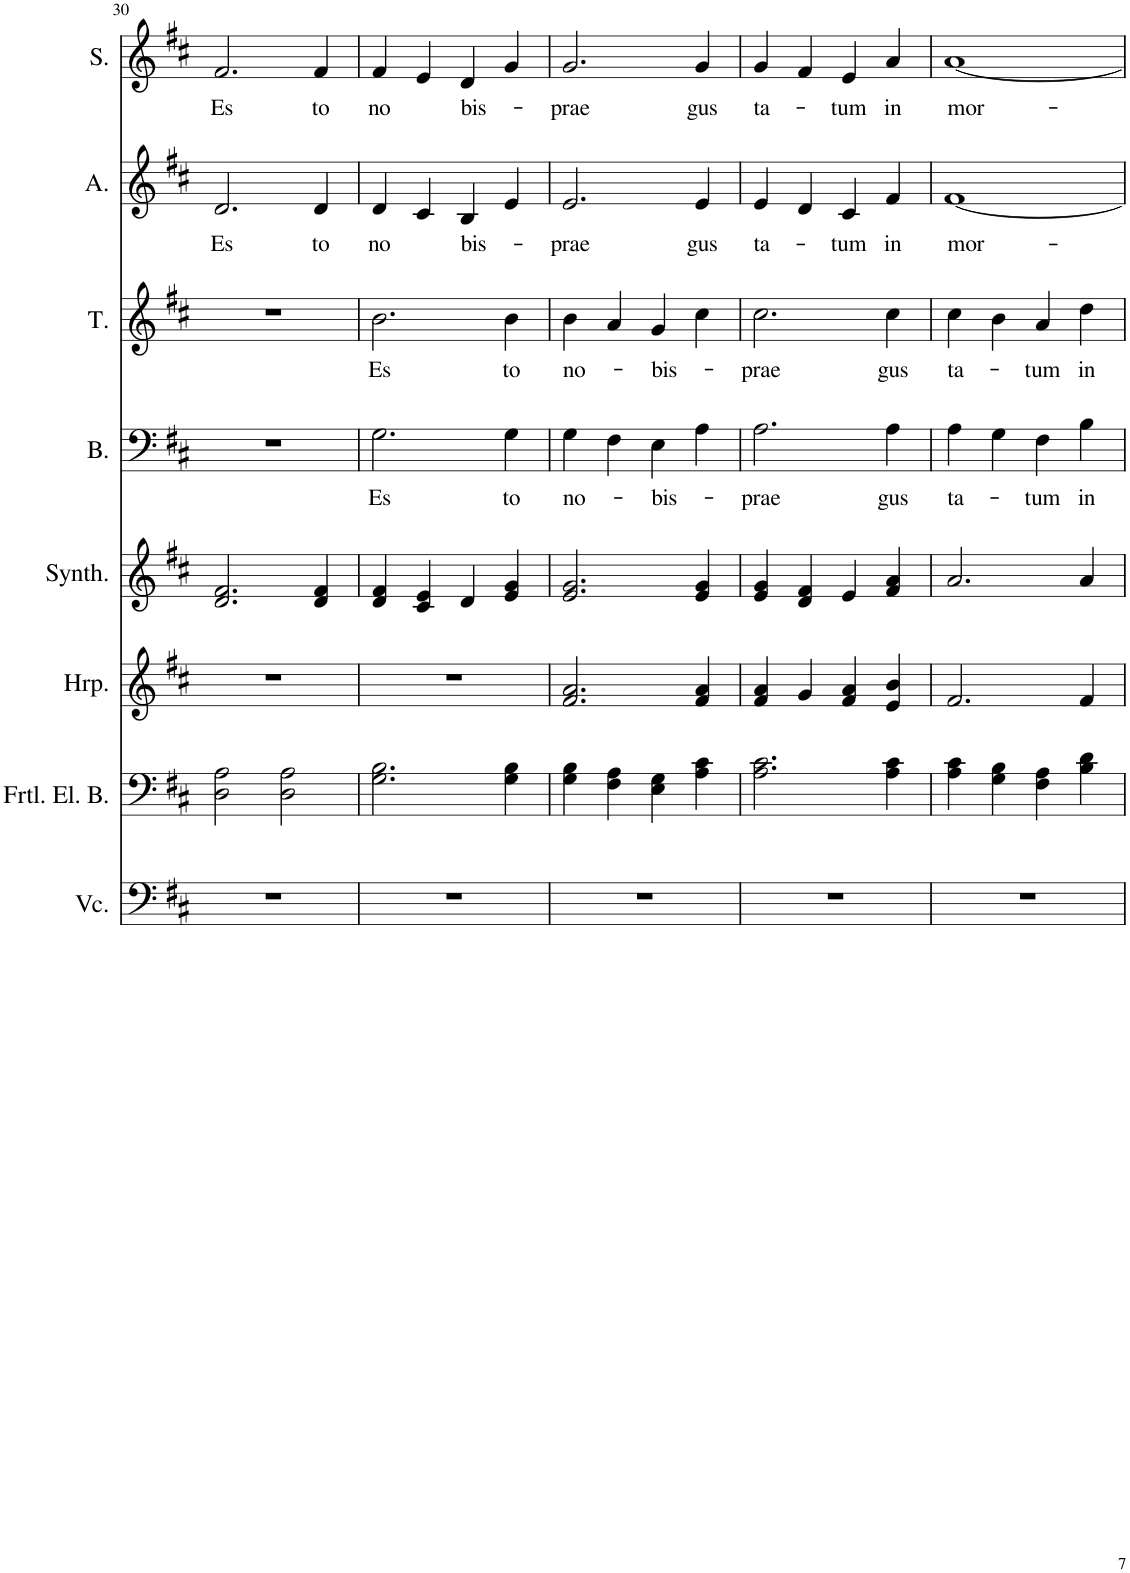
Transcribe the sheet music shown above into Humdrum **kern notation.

**kern	**kern	**kern	**kern	**kern	**text	**kern	**text	**kern	**text	**kern	**text
*part8	*part7	*part6	*part5	*part4	*part4	*part3	*part3	*part2	*part2	*part1	*part1
*staff8	*staff7	*staff6	*staff5	*staff4	*staff4	*staff3	*staff3	*staff2	*staff2	*staff1	*staff1
*I"Violoncello	*I"Fretless Electric Bass	*I"Harp	*I"String Synthesizer	*I"Bass	*	*I"Tenor	*	*I"Alto	*	*I"Soprano	*
*I'Vc.	*I'Frtl. El. B.	*I'Hrp.	*I'Synth.	*I'B.	*	*I'T.	*	*I'A.	*	*I'S.	*
!!LO:PB:g=z
*clefF4	*clefF4	*clefG2	*clefG2	*clefF4	*	*clefG2	*	*clefG2	*	*clefG2	*
*k[f#c#]	*k[f#c#]	*k[f#c#]	*k[f#c#]	*k[f#c#]	*	*k[f#c#]	*	*k[f#c#]	*	*k[f#c#]	*
*M4/4	*M4/4	*M4/4	*M4/4	*M4/4	*	*M4/4	*	*M4/4	*	*M4/4	*
=30	=30	=30	=30	=30	=30	=30	=30	=30	=30	=30	=30
!	!	!	!	!	!	!	!	!	!LO:LY:b	!	!LO:LY:b
1r	2D\ 2A\	1r	2.d/ 2.f#/	1r	.	1r	.	2.d/	Es	2.f#/	Es
.	2D\ 2A\	.	.	.	.	.	.	.	.	.	.
!	!	!	!	!	!	!	!	!	!LO:LY:b	!	!LO:LY:b
.	.	.	4d/ 4f#/	.	.	.	.	4d/	to	4f#/	to
=31	=31	=31	=31	=31	=31	=31	=31	=31	=31	=31	=31
!	!	!	!	!	!LO:LY:b	!	!LO:LY:b	!	!LO:LY:b	!	!LO:LY:b
1r	2.G\ 2.B\	1r	4d/ 4f#/	2.G\	Es	2.b\	Es	4d/	no	4f#/	no
.	.	.	4c#/ 4e/	.	.	.	.	4c#/	.	4e/	.
!	!	!	!	!	!	!	!	!	!LO:LY:b	!	!LO:LY:b
.	.	.	4d/	.	.	.	.	4B/	bis-	4d/	bis-
!	!	!	!	!	!LO:LY:b	!	!LO:LY:b	!	!	!	!
.	4G\ 4B\	.	4e/ 4g/	4G\	to	4b\	to	4e/	.	4g/	.
=32	=32	=32	=32	=32	=32	=32	=32	=32	=32	=32	=32
!	!	!	!	!	!LO:LY:b	!	!LO:LY:b	!	!LO:LY:b	!	!LO:LY:b
1r	4G\ 4B\	2.f#/ 2.a/	2.e/ 2.g/	4G\	no-	4b\	no-	2.e/	-prae	2.g/	-prae
.	4F#\ 4A\	.	.	4F#\	.	4a/	.	.	.	.	.
!	!	!	!	!	!LO:LY:b	!	!LO:LY:b	!	!	!	!
.	4E\ 4G\	.	.	4E\	-bis-	4g/	-bis-	.	.	.	.
!	!	!	!	!	!	!	!	!	!LO:LY:b	!	!LO:LY:b
.	4A\ 4c#\	4f#/ 4a/	4e/ 4g/	4A\	.	4cc#\	.	4e/	gus	4g/	gus
=33	=33	=33	=33	=33	=33	=33	=33	=33	=33	=33	=33
!	!	!	!	!	!LO:LY:b	!	!LO:LY:b	!	!LO:LY:b	!	!LO:LY:b
1r	2.A\ 2.c#\	4f#/ 4a/	4e/ 4g/	2.A\	-prae	2.cc#\	-prae	4e/	ta-	4g/	ta-
.	.	4g/	4d/ 4f#/	.	.	.	.	4d/	.	4f#/	.
!	!	!	!	!	!	!	!	!	!LO:LY:b	!	!LO:LY:b
.	.	4f#/ 4a/	4e/	.	.	.	.	4c#/	-tum	4e/	-tum
!	!	!	!	!	!LO:LY:b	!	!LO:LY:b	!	!LO:LY:b	!	!LO:LY:b
.	4A\ 4c#\	4e/ 4b/	4f#/ 4a/	4A\	gus	4cc#\	gus	4f#/	in	4a/	in
=34	=34	=34	=34	=34	=34	=34	=34	=34	=34	=34	=34
!	!	!	!	!	!LO:LY:b	!	!LO:LY:b	!	!LO:LY:b	!	!LO:LY:b
1r	4A\ 4c#\	2.f#/	2.a/	4A\	ta-	4cc#\	ta-	[1f#	mor-	[1a	mor-
.	4G\ 4B\	.	.	4G\	.	4b\	.	.	.	.	.
!	!	!	!	!	!LO:LY:b	!	!LO:LY:b	!	!	!	!
.	4F#\ 4A\	.	.	4F#\	-tum	4a/	-tum	.	.	.	.
!	!	!	!	!	!LO:LY:b	!	!LO:LY:b	!	!	!	!
.	4B\ 4d\	4f#/	4a/	4B\	in	4dd\	in	.	.	.	.
=	=	=	=	=	=	=	=	=	=	=	=
*-	*-	*-	*-	*-	*-	*-	*-	*-	*-	*-	*-
